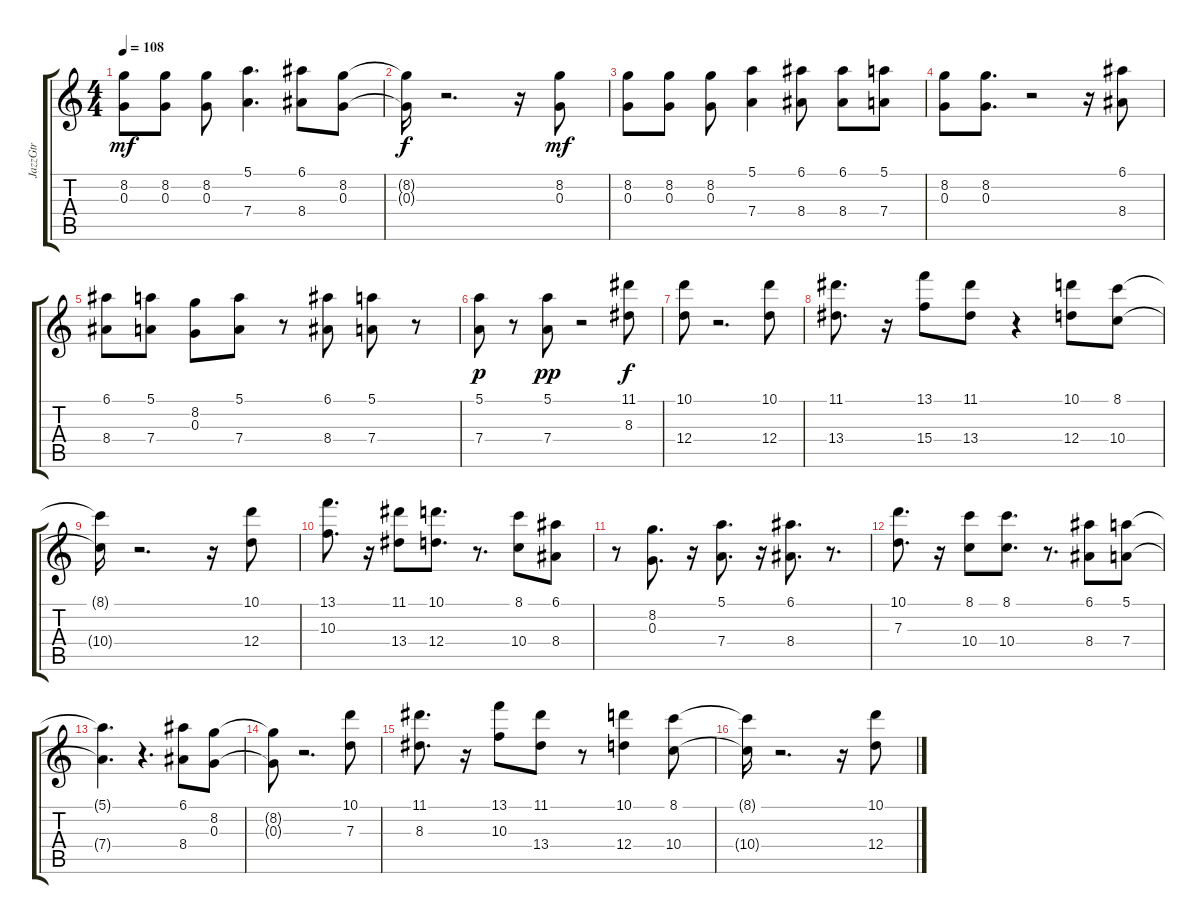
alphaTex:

\track ("JazzGtr" "JazzGtr") {instrument electricguitarjazz}
\staff {score tabs}
\tuning (E4 B3 G3 D3 A2 E2) {hide}
\ts (4 4)
\tempo 108
\clef g2
\ks c
(8.2 0.3).8{dy mf} (8.2 0.3).8 (8.2 0.3).8 (5.1 7.4).4{d} (6.1 8.4).8 (8.2 0.3).8 |
(8.2{t} 0.3{t}).16{dy f} r.2{d} r.16 (8.2 0.3).8{dy mf} |
(8.2 0.3).8 (8.2 0.3).8 (8.2 0.3).8 (5.1 7.4).4 (6.1 8.4).8 (6.1 8.4).8 (5.1 7.4).8 |
(8.2 0.3).8 (8.2 0.3).8{d} r.2 r.16 (6.1 8.4).8 |
(6.1 8.4).8 (5.1 7.4).8 (8.2 0.3).8 (5.1 7.4).8 r.8 (6.1 8.4).8 (5.1 7.4).8 r.8 |
(5.1 7.4).8{dy p} r.8 (5.1 7.4).8{dy pp} r.2 (11.1 8.3).8{dy f} |
(10.1 12.4).8 r.2{d} (10.1 12.4).8 |
(11.1 13.4).8{d} r.16 (13.1 15.4).8 (11.1 13.4).8 r.4 (10.1 12.4).8 (8.1 10.4).8 |
(8.1{t} 10.4{t}).16 r.2{d} r.16 (10.1 12.4).8 |
(13.1 10.3).8{d} r.16 (11.1 13.4).8 (10.1 12.4).8{d} r.8{d} (8.1 10.4).8 (6.1 8.4).8 |
r.8 (8.2 0.3).8{d} r.16 (5.1 7.4).8{d} r.16 (6.1 8.4).8{d} r.8{d} |
(10.1 7.3).8{d} r.16 (8.1 10.4).8 (8.1 10.4).8{d} r.8{d} (6.1 8.4).8 (5.1 7.4).8 |
(5.1{t} 7.4{t}).4{d} r.4{d} (6.1 8.4).8 (8.2 0.3).8 |
(8.2{t} 0.3{t}).8 r.2{d} (10.1 7.3).8 |
(11.1 8.3).8{d} r.16 (13.1 10.3).8 (11.1 13.4).8 r.8 (10.1 12.4).4 (8.1 10.4).8 |
(8.1{t} 10.4{t}).16 r.2{d} r.16 (10.1 12.4).8
